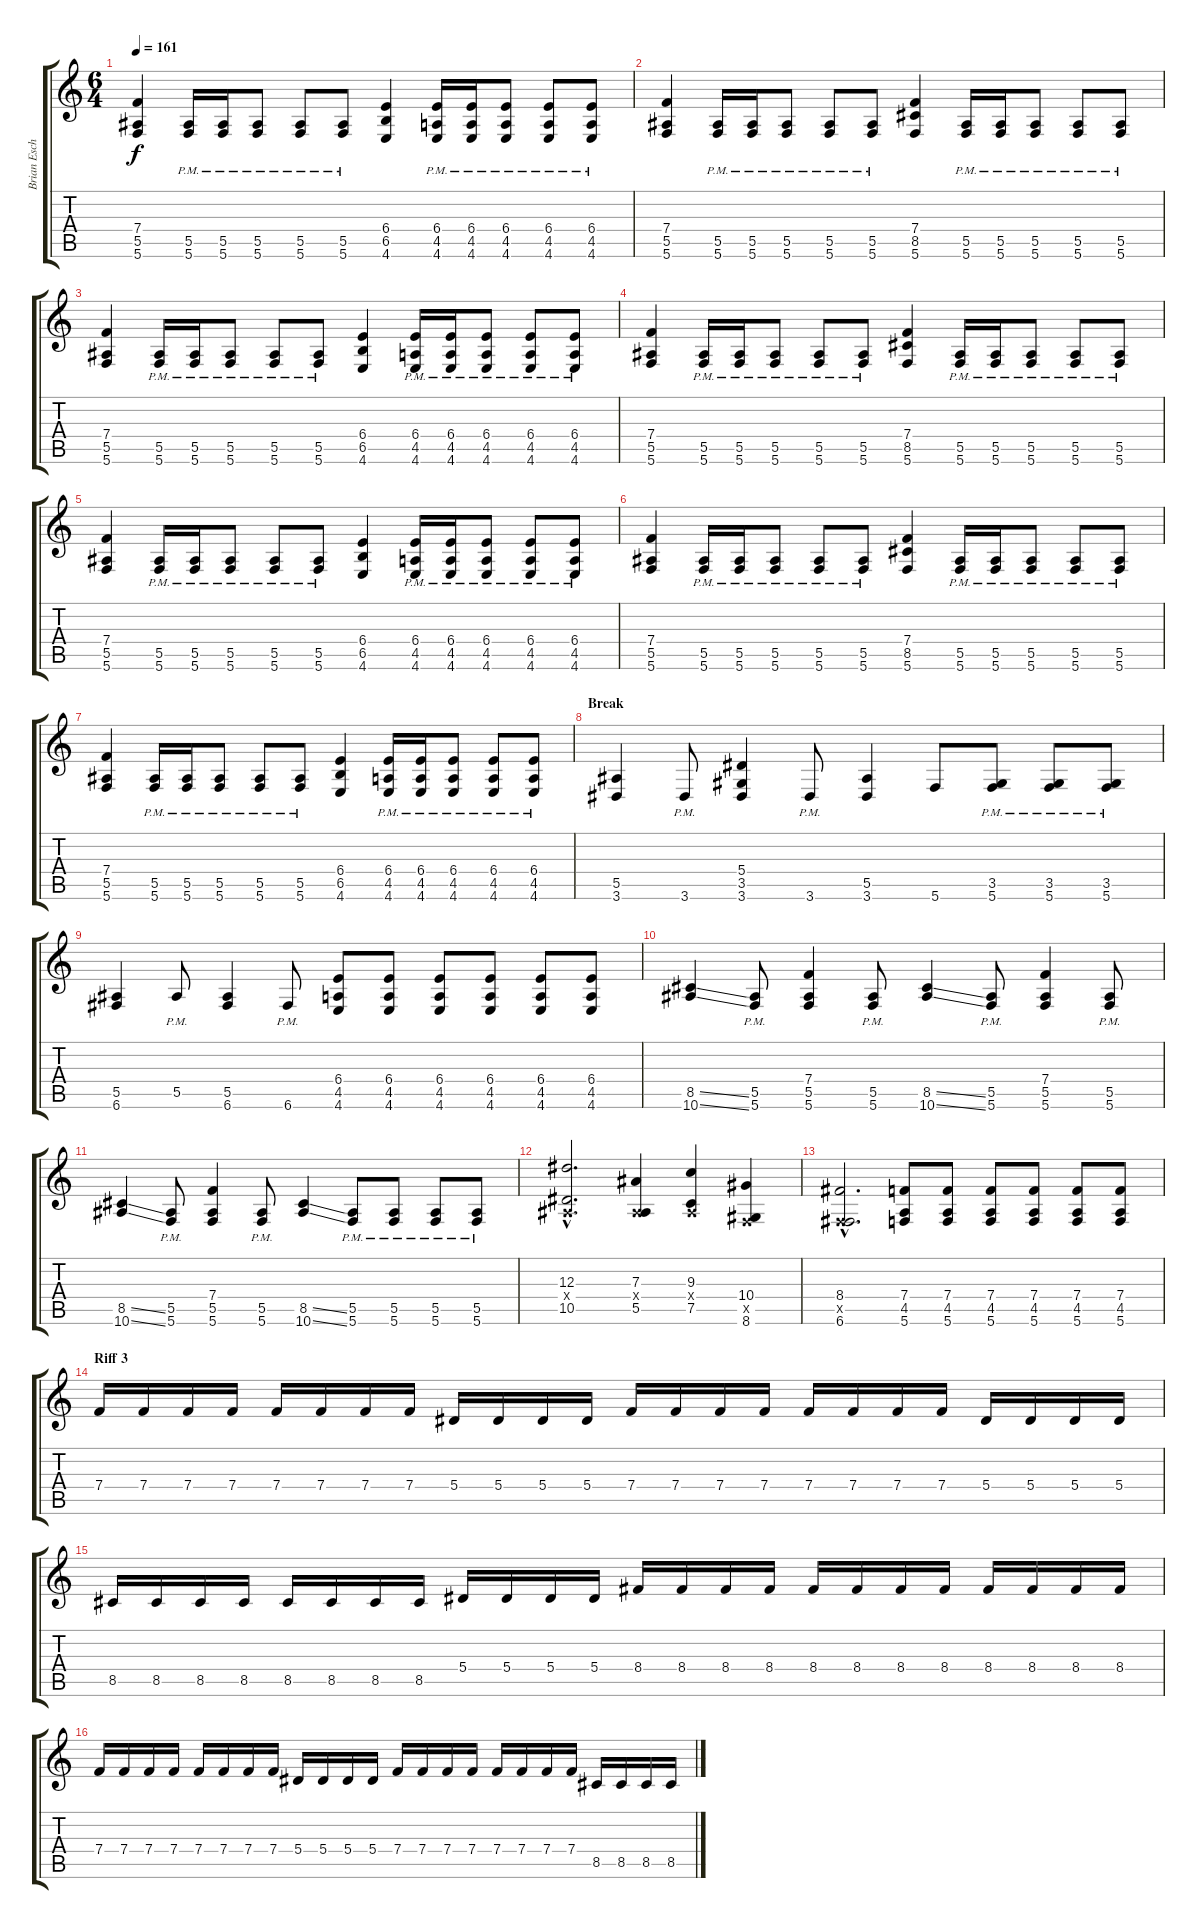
\track ("Brian Eschbach (Lead Guitar)" "Brian Esch") {instrument distortionguitar}
\staff {score tabs}
\tuning (C4 G3 Eb3 Bb2 F2 C2) {hide}
\ts (6 4)
\tempo 161
\clef g2
\ks c
(7.4 5.5 5.6).4{dy f} (5.5{pm} 5.6{pm}).16 (5.5{pm} 5.6{pm}).16 (5.5{pm} 5.6{pm}).8 (5.5{pm} 5.6{pm}).8 (5.5{pm} 5.6{pm}).8 (6.4 6.5 4.6).4 (6.4{pm} 4.5{pm} 4.6{pm}).16 (6.4{pm} 4.5{pm} 4.6{pm}).16 (6.4{pm} 4.5{pm} 4.6{pm}).8 (6.4{pm} 4.5{pm} 4.6{pm}).8 (6.4{pm} 4.5{pm} 4.6{pm}).8 |
(7.4 5.5 5.6).4 (5.5{pm} 5.6{pm}).16 (5.5{pm} 5.6{pm}).16 (5.5{pm} 5.6{pm}).8 (5.5{pm} 5.6{pm}).8 (5.5{pm} 5.6{pm}).8 (7.4 8.5 5.6).4 (5.5{pm} 5.6{pm}).16 (5.5{pm} 5.6{pm}).16 (5.5{pm} 5.6{pm}).8 (5.5{pm} 5.6{pm}).8 (5.5{pm} 5.6{pm}).8 |
(7.4 5.5 5.6).4 (5.5{pm} 5.6{pm}).16 (5.5{pm} 5.6{pm}).16 (5.5{pm} 5.6{pm}).8 (5.5{pm} 5.6{pm}).8 (5.5{pm} 5.6{pm}).8 (6.4 6.5 4.6).4 (6.4{pm} 4.5{pm} 4.6{pm}).16 (6.4{pm} 4.5{pm} 4.6{pm}).16 (6.4{pm} 4.5{pm} 4.6{pm}).8 (6.4{pm} 4.5{pm} 4.6{pm}).8 (6.4{pm} 4.5{pm} 4.6{pm}).8 |
(7.4 5.5 5.6).4 (5.5{pm} 5.6{pm}).16 (5.5{pm} 5.6{pm}).16 (5.5{pm} 5.6{pm}).8 (5.5{pm} 5.6{pm}).8 (5.5{pm} 5.6{pm}).8 (7.4 8.5 5.6).4 (5.5{pm} 5.6{pm}).16 (5.5{pm} 5.6{pm}).16 (5.5{pm} 5.6{pm}).8 (5.5{pm} 5.6{pm}).8 (5.5{pm} 5.6{pm}).8 |
(7.4 5.5 5.6).4 (5.5{pm} 5.6{pm}).16 (5.5{pm} 5.6{pm}).16 (5.5{pm} 5.6{pm}).8 (5.5{pm} 5.6{pm}).8 (5.5{pm} 5.6{pm}).8 (6.4 6.5 4.6).4 (6.4{pm} 4.5{pm} 4.6{pm}).16 (6.4{pm} 4.5{pm} 4.6{pm}).16 (6.4{pm} 4.5{pm} 4.6{pm}).8 (6.4{pm} 4.5{pm} 4.6{pm}).8 (6.4{pm} 4.5{pm} 4.6{pm}).8 |
(7.4 5.5 5.6).4 (5.5{pm} 5.6{pm}).16 (5.5{pm} 5.6{pm}).16 (5.5{pm} 5.6{pm}).8 (5.5{pm} 5.6{pm}).8 (5.5{pm} 5.6{pm}).8 (7.4 8.5 5.6).4 (5.5{pm} 5.6{pm}).16 (5.5{pm} 5.6{pm}).16 (5.5{pm} 5.6{pm}).8 (5.5{pm} 5.6{pm}).8 (5.5{pm} 5.6{pm}).8 |
(7.4 5.5 5.6).4 (5.5{pm} 5.6{pm}).16 (5.5{pm} 5.6{pm}).16 (5.5{pm} 5.6{pm}).8 (5.5{pm} 5.6{pm}).8 (5.5{pm} 5.6{pm}).8 (6.4 6.5 4.6).4 (6.4{pm} 4.5{pm} 4.6{pm}).16 (6.4{pm} 4.5{pm} 4.6{pm}).16 (6.4{pm} 4.5{pm} 4.6{pm}).8 (6.4{pm} 4.5{pm} 4.6{pm}).8 (6.4{pm} 4.5{pm} 4.6{pm}).8 |
\section ("" "Break")
(5.5 3.6).4 3.6{pm}.8 (5.4 3.5 3.6).4 3.6{pm}.8 (5.5 3.6).4 5.6.8 (3.5{pm} 5.6{pm}).8 (3.5{pm} 5.6{pm}).8 (3.5{pm} 5.6{pm}).8 |
(5.5 6.6).4 5.5{pm}.8 (5.5 6.6).4 6.6{pm}.8 (6.4 4.5 4.6).8 (6.4 4.5 4.6).8 (6.4 4.5 4.6).8 (6.4 4.5 4.6).8 (6.4 4.5 4.6).8 (6.4 4.5 4.6).8 |
(8.5{ss} 10.6{ss}).4 (5.5{pm} 5.6{pm}).8 (7.4 5.5 5.6).4 (5.5{pm} 5.6{pm}).8 (8.5{ss} 10.6{ss}).4 (5.5{pm} 5.6{pm}).8 (7.4 5.5 5.6).4 (5.5{pm} 5.6{pm}).8 |
(8.5{ss} 10.6{ss}).4 (5.5{pm} 5.6{pm}).8 (7.4 5.5 5.6).4 (5.5{pm} 5.6{pm}).8 (8.5{ss} 10.6{ss}).4 (5.5{pm} 5.6{pm}).8 (5.5{pm} 5.6{pm}).8 (5.5{pm} 5.6{pm}).8 (5.5{pm} 5.6{pm}).8 |
(12.3{hac} 0.4{hac x} 10.5{hac}).2{d} (7.3 0.4{x} 5.5).4 (9.3 0.4{x} 7.5).4 (10.4 0.5{x} 8.6).4 |
(8.4{hac} 0.5{hac x} 6.6{hac}).2{d} (7.4 4.5 5.6).8 (7.4 4.5 5.6).8 (7.4 4.5 5.6).8 (7.4 4.5 5.6).8 (7.4 4.5 5.6).8 (7.4 4.5 5.6).8 |
\section ("" "Riff 3")
7.4.16 7.4.16 7.4.16 7.4.16 7.4.16 7.4.16 7.4.16 7.4.16 5.4.16 5.4.16 5.4.16 5.4.16 7.4.16 7.4.16 7.4.16 7.4.16 7.4.16 7.4.16 7.4.16 7.4.16 5.4.16 5.4.16 5.4.16 5.4.16 |
8.5.16 8.5.16 8.5.16 8.5.16 8.5.16 8.5.16 8.5.16 8.5.16 5.4.16 5.4.16 5.4.16 5.4.16 8.4.16 8.4.16 8.4.16 8.4.16 8.4.16 8.4.16 8.4.16 8.4.16 8.4.16 8.4.16 8.4.16 8.4.16 |
7.4.16 7.4.16 7.4.16 7.4.16 7.4.16 7.4.16 7.4.16 7.4.16 5.4.16 5.4.16 5.4.16 5.4.16 7.4.16 7.4.16 7.4.16 7.4.16 7.4.16 7.4.16 7.4.16 7.4.16 8.5.16 8.5.16 8.5.16 8.5.16
